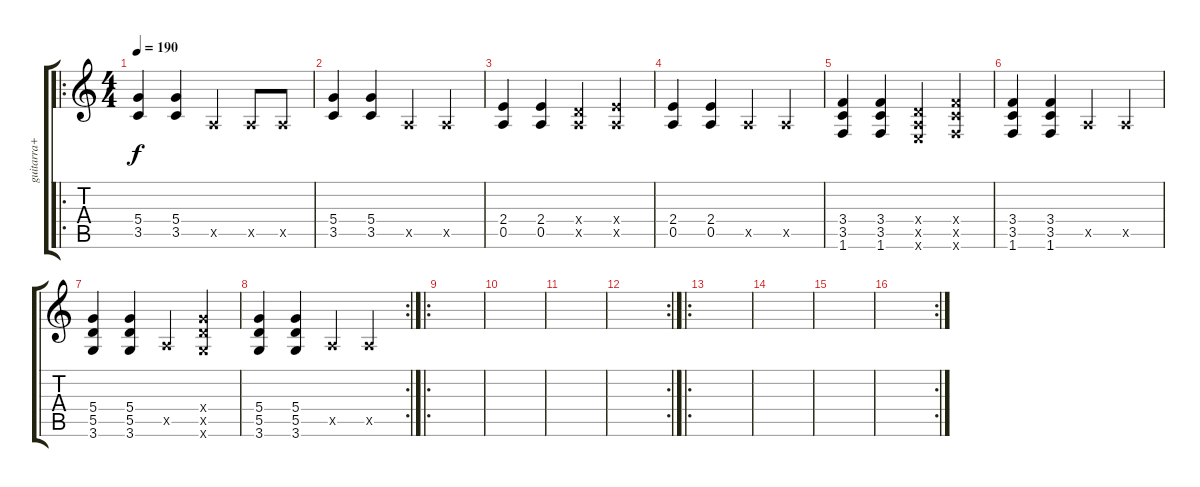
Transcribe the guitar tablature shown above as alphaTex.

\track ("guitarra+" "guitarra+") {instrument distortionguitar}
\staff {score tabs}
\tuning (E4 B3 G3 D3 A2 E2) {hide}
\ro
\ts (4 4)
\tempo 190
\clef g2
\ks c
(5.4 3.5).4{dy f} (5.4 3.5).4 0.5{x}.4 0.5{x}.8 0.5{x}.8 |
(5.4 3.5).4 (5.4 3.5).4 0.5{x}.4 0.5{x}.4 |
(2.4 0.5).4 (2.4 0.5).4 (0.4{x} 0.5{x}).4 (2.4{x} 0.5{x}).4 |
(2.4 0.5).4 (2.4 0.5).4 0.5{x}.4 0.5{x}.4 |
(3.4 3.5 1.6).4 (3.4 3.5 1.6).4 (0.4{x} 0.5{x} 0.6{x}).4 (3.4{x} 3.5{x} 1.6{x}).4 |
(3.4 3.5 1.6).4 (3.4 3.5 1.6).4 0.5{x}.4 0.5{x}.4 |
(5.4 5.5 3.6).4 (5.4 5.5 3.6).4 0.5{x}.4 (5.4{x} 5.5{x} 3.6{x}).4 |
\rc 2
(5.4 5.5 3.6).4 (5.4 5.5 3.6).4 0.5{x}.4 0.5{x}.4 |
\ro
|
|
|
\rc 2
|
\ro
|
|
|
\rc 2
